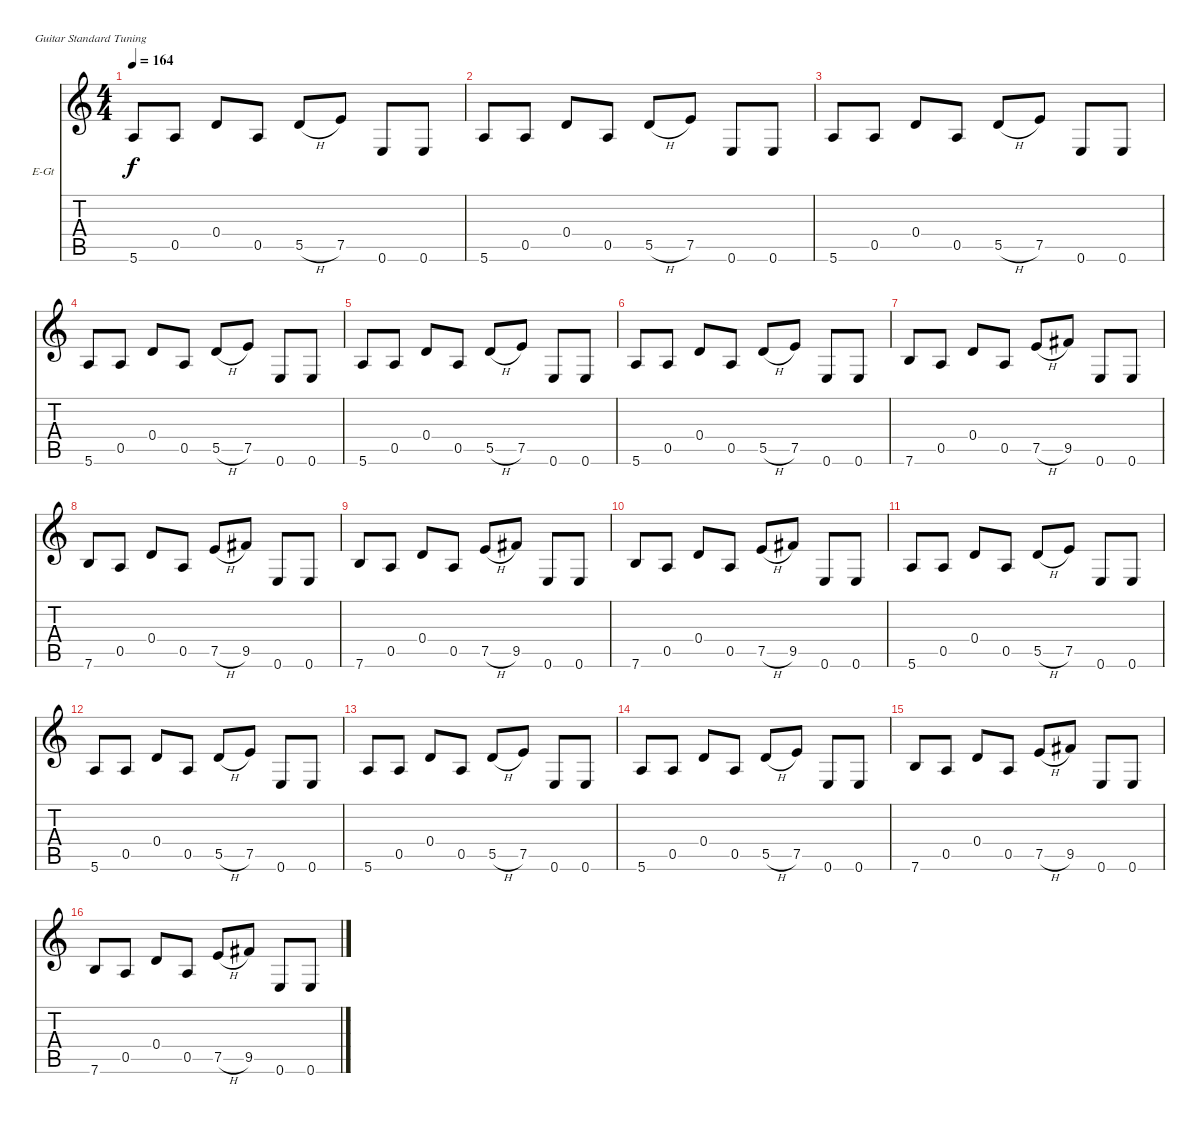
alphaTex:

\defaultSystemsLayout 4
\bracketExtendMode nobrackets
\firstSystemTrackNameOrientation horizontal
\otherSystemsTrackNameOrientation horizontal
\track ("Eddie Vedder" "E-Gt") {instrument electricguitarclean}
\staff {score tabs}
\tuning (E4 B3 G3 D3 A2 E2)
\ts (4 4)
\tempo 164
\clef g2
\ks c
5.6.8{dy f} 0.5.8 0.4.8 0.5.8 5.5{h}.8 7.5.8 0.6.8 0.6.8 |
5.6.8 0.5.8 0.4.8 0.5.8 5.5{h}.8 7.5.8 0.6.8 0.6.8 |
5.6.8 0.5.8 0.4.8 0.5.8 5.5{h}.8 7.5.8 0.6.8 0.6.8 |
5.6.8 0.5.8 0.4.8 0.5.8 5.5{h}.8 7.5.8 0.6.8 0.6.8 |
5.6.8 0.5.8 0.4.8 0.5.8 5.5{h}.8 7.5.8 0.6.8 0.6.8 |
5.6.8 0.5.8 0.4.8 0.5.8 5.5{h}.8 7.5.8 0.6.8 0.6.8 |
7.6.8 0.5.8 0.4.8 0.5.8 7.5{h}.8 9.5.8 0.6.8 0.6.8 |
7.6.8 0.5.8 0.4.8 0.5.8 7.5{h}.8 9.5.8 0.6.8 0.6.8 |
7.6.8 0.5.8 0.4.8 0.5.8 7.5{h}.8 9.5.8 0.6.8 0.6.8 |
7.6.8 0.5.8 0.4.8 0.5.8 7.5{h}.8 9.5.8 0.6.8 0.6.8 |
5.6.8 0.5.8 0.4.8 0.5.8 5.5{h}.8 7.5.8 0.6.8 0.6.8 |
5.6.8 0.5.8 0.4.8 0.5.8 5.5{h}.8 7.5.8 0.6.8 0.6.8 |
5.6.8 0.5.8 0.4.8 0.5.8 5.5{h}.8 7.5.8 0.6.8 0.6.8 |
5.6.8 0.5.8 0.4.8 0.5.8 5.5{h}.8 7.5.8 0.6.8 0.6.8 |
7.6.8 0.5.8 0.4.8 0.5.8 7.5{h}.8 9.5.8 0.6.8 0.6.8 |
7.6.8 0.5.8 0.4.8 0.5.8 7.5{h}.8 9.5.8 0.6.8 0.6.8
